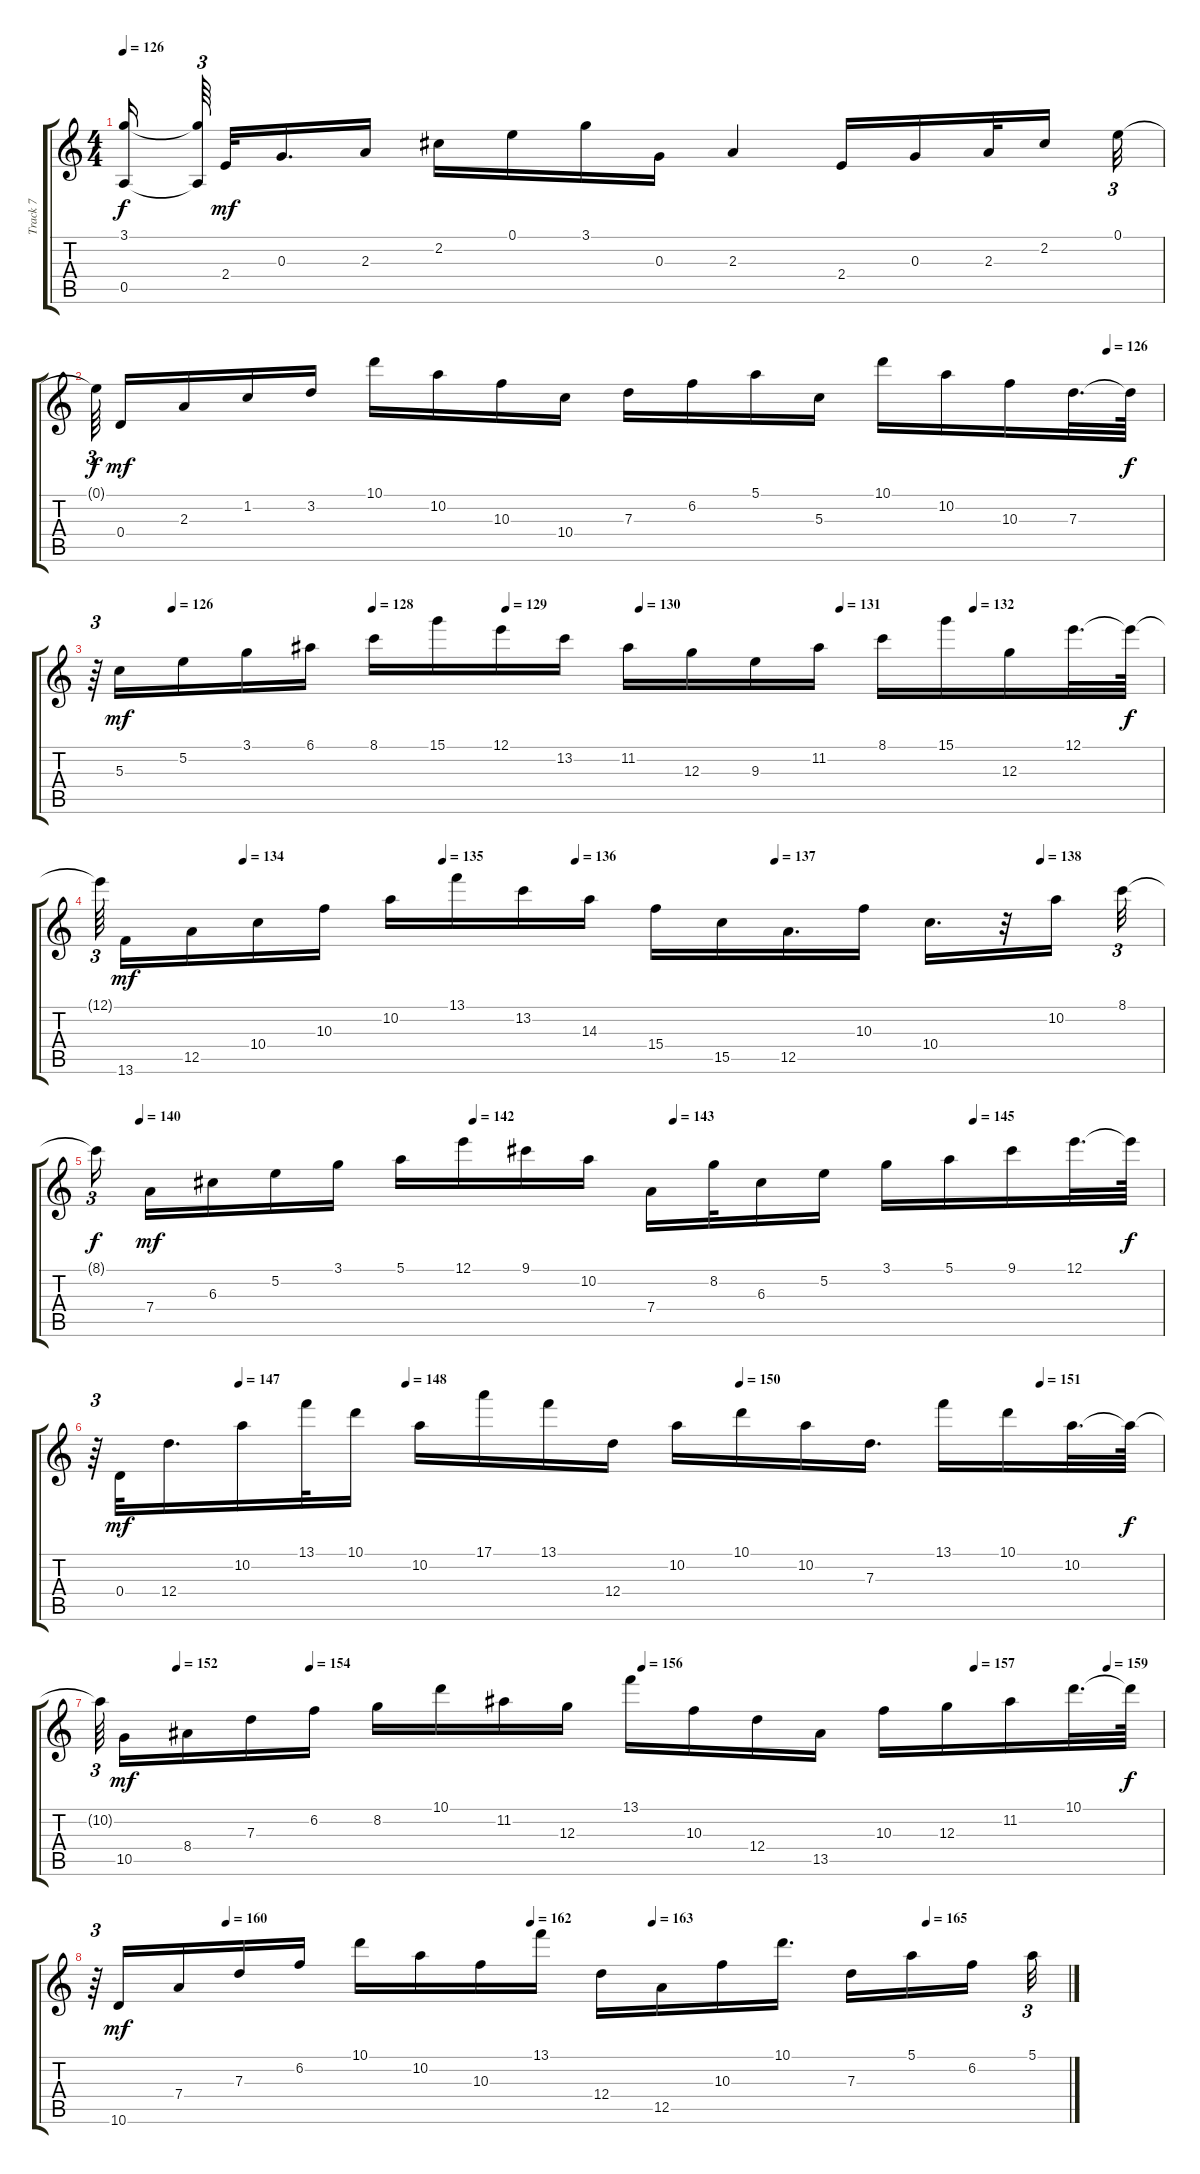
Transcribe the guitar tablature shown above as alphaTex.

\track ("Track 7" "Track 7") {instrument acousticguitarnylon}
\staff {score tabs}
\tuning (E4 B3 G3 D3 A2 E2) {hide}
\ts (4 4)
\tempo 126
\clef g2
\ks c
(3.1{t} 0.5{t}).16{dy f beam splitsecondary} (3.1{t} 0.5{t}).64{tu (3 2) beam splitsecondary} 2.4.32{dy mf} 0.3.16{d} 2.3.16 2.2.16 0.1.16 3.1.16 0.3.16 2.3.4 2.4.16 0.3.16 2.3.32 2.2.16{beam splitsecondary} 0.1.32{tu (3 2)} |
\tempo (126 0.9479166666666666)
0.1{t}.64{tu (3 2) dy f beam splitsecondary} 0.4.16{dy mf} 2.3.16 1.2.16 3.2.16 10.1.16 10.2.16 10.3.16 10.4.16 7.3.16 6.2.16 5.1.16 5.3.16 10.1.16 10.2.16 10.3.16 7.3.32{d} 7.3{t}.64{dy f} |
\tempo (126 0.07291666666666667)
\tempo (128 0.2604166666666667)
\tempo (129 0.3854166666666667)
\tempo (130 0.5104166666666666)
\tempo (131 0.6979166666666666)
\tempo (132 0.8229166666666666)
r.64{tu (3 2)} 5.3.16{dy mf} 5.2.16 3.1.16 6.1.16 8.1.16 15.1.16 12.1.16 13.2.16 11.2.16 12.3.16 9.3.16 11.2.16 8.1.16 15.1.16 12.3.16 12.1.32{d} 12.1{t}.64{dy f} |
\tempo (134 0.13541666666666666)
\tempo (135 0.3229166666666667)
\tempo (136 0.4479166666666667)
\tempo (137 0.6354166666666666)
\tempo (138 0.8854166666666666)
12.1{t}.64{tu (3 2) beam splitsecondary} 13.6.16{dy mf} 12.5.16 10.4.16 10.3.16 10.2.16 13.1.16 13.2.16 14.3.16 15.4.16 15.5.16 12.5.16{d} 10.3.16 10.4.16{d} r.32 10.2.16 8.1.32{tu (3 2)} |
\tempo (140 0.041666666666666664)
\tempo (142 0.3541666666666667)
\tempo (143 0.5416666666666666)
\tempo (145 0.8229166666666666)
8.1{t}.16{tu (3 2) dy f beam splitsecondary} 7.4.16{dy mf} 6.3.16 5.2.16 3.1.16 5.1.16 12.1.16 9.1.16 10.2.16 7.4.16 8.2.32 6.3.16 5.2.16 3.1.16 5.1.16 9.1.16 12.1.32{d} 12.1{t}.64{dy f} |
\tempo (147 0.13541666666666666)
\tempo (148 0.2916666666666667)
\tempo (150 0.6041666666666666)
\tempo (151 0.8854166666666666)
r.64{tu (3 2)} 0.4.32{dy mf} 12.4.16{d} 10.2.16 13.1.32 10.1.16 10.2.16 17.1.16 13.1.16 12.4.16 10.2.16 10.1.16 10.2.16 7.3.16{d} 13.1.16 10.1.16 10.2.32{d} 10.2{t}.64{dy f} |
\tempo (152 0.07291666666666667)
\tempo (154 0.19791666666666666)
\tempo (156 0.5104166666666666)
\tempo (157 0.8229166666666666)
\tempo (159 0.9479166666666666)
10.2{t}.64{tu (3 2) beam splitsecondary} 10.5.16{dy mf} 8.4.16 7.3.16 6.2.16 8.2.16 10.1.16 11.2.16 12.3.16 13.1.16 10.3.16 12.4.16 13.5.16 10.3.16 12.3.16 11.2.16 10.1.32{d} 10.1{t}.64{dy f} |
\tempo (160 0.13541666666666666)
\tempo (162 0.4479166666666667)
\tempo (163 0.5729166666666666)
\tempo (165 0.8541666666666666)
r.64{tu (3 2)} 10.6.16{dy mf} 7.4.16 7.3.16 6.2.16 10.1.16 10.2.16 10.3.16 13.1.16 12.4.16 12.5.16 10.3.16 10.1.16{d} 7.3.16 5.1.16 6.2.16{beam splitsecondary} 5.1.32{tu (3 2)}
